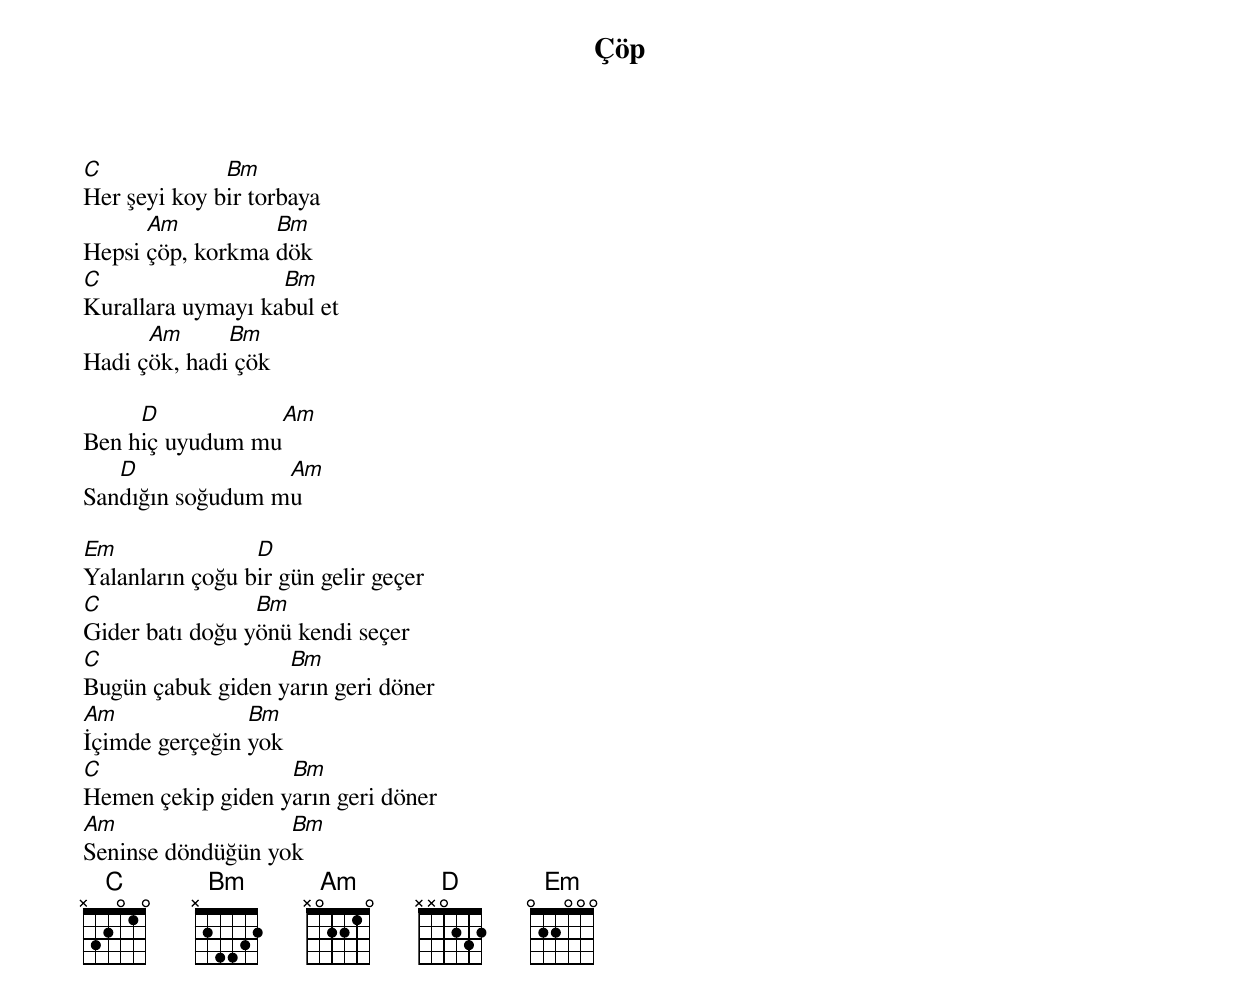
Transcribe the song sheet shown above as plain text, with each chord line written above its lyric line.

{title: Çöp}
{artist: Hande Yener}

C             Bm
Her şeyi koy bir torbaya
      Am          Bm
Hepsi çöp, korkma dök
C                  Bm
Kurallara uymayı kabul et
      Am      Bm
Hadi çök, hadi çök

     D           Am
Ben hiç uyudum mu
   D              Am
Sandığın soğudum mu

Em               D
Yalanların çoğu bir gün gelir geçer
C                Bm
Gider batı doğu yönü kendi seçer
C                  Bm
Bugün çabuk giden yarın geri döner
Am              Bm
İçimde gerçeğin yok
C                  Bm
Hemen çekip giden yarın geri döner
Am                 Bm
Seninse döndüğün yok
